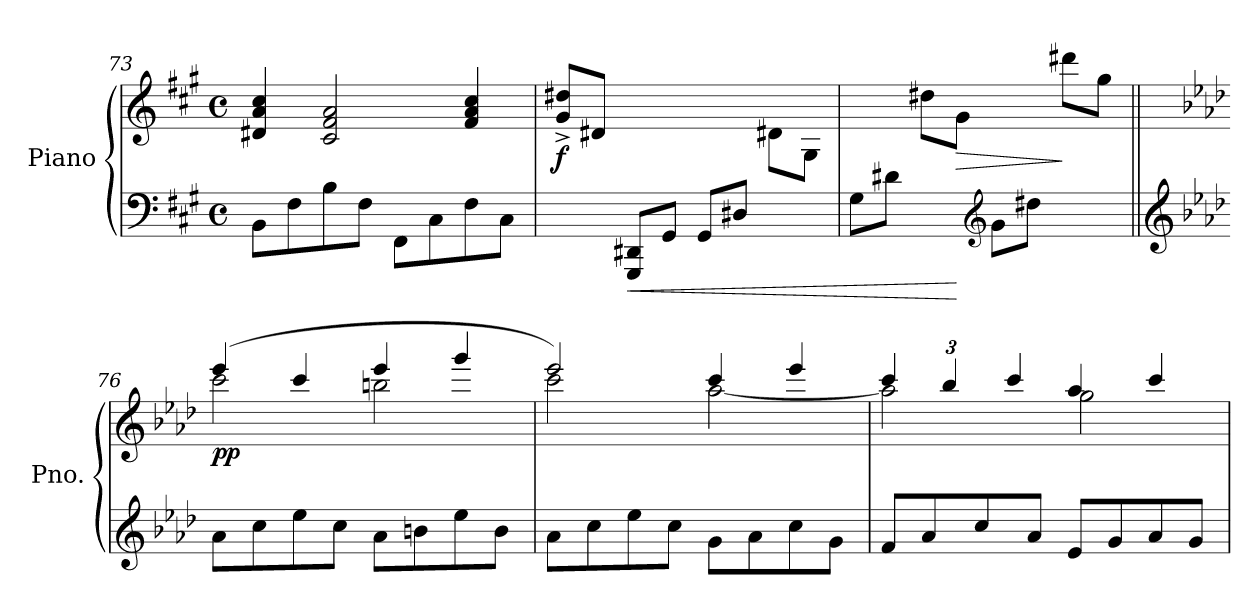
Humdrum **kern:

**kern	**kern	**dynam
*part1	*part1	*part1
*staff2	*staff1	*staff1/2
*I"Piano	*	*
*I'Pno.	*	*
*clefF4	*clefG2	*
*k[f#c#g#]	*k[f#c#g#]	*
*M4/4	*M4/4	*
*met(c)	*met(c)	*
=73	=73	=73
8BB\L	4d#X/ 4a/ 4cc#/	.
8F#\	.	.
8B\	2c#/ 2f#/ 2a/	.
8F#\J	.	.
8FF#\L	.	.
8C#\	.	.
8F#\	4f#/ 4a/ 4cc#/	.
8C#\J	.	.
=74	=74	=74
*	*^	*
!	!	!	!LO:DY:b
4ryy	8g#/^ 8dd#X/^L	2.ryy	f
.	8d#X/J	.	.
!	!	!	!LO:HP:b=2
8GGG#/ 8DD#X/L	4ryy	.	<
8GG#/J	.	.	.
(>8GG#/L	2ryy	.	.
8D#X/J	.	.	.
4ryy	.	8d#X\L	.
.	.	8G#\J)	.
=75	=75	=75	=75
(>8G#\L	1ryy	4ryy	.
8d#X\J	.	.	.
4ryy	.	8dd#X\L	.
!	!	!	!LO:HP:n=1:b
.	.	8g#\J)	[ >
*clefG2	*	*	*
(>8g#\L	.	4ryy	.
8dd#X\J	.	.	.
4ryy	.	8ddd#X\L	]
.	.	8gg#\J)	.
!!LO:PB:g=z	!!
=76||	=76||	=76||	=76||
*clefG2	*	*	*
*k[b-e-a-d-]	*k[b-e-a-d-]	*	*
!	!	!	!LO:DY:b
8a-\L	(>4eee-/	2ccc\	pp
8cc\	.	.	.
8ee-\	4ccc/	.	.
8cc\J	.	.	.
8a-\L	4eee-/	2bbn\	.
8bn\	.	.	.
8ee-\	4ggg/	.	.
8b\J	.	.	.
=77	=77	=77	=77
8a-\L	2eee-/)	2ccc\	.
8cc\	.	.	.
8ee-\	.	.	.
8cc\J	.	.	.
8g\L	4ccc/	[2aa-\	.
8a-\	.	.	.
8cc\	4eee-/	.	.
8g\J	.	.	.
=78	=78	=78	=78
*	*Xbrackettup	*	*
8f/L	6ccc/	2aa-\]	.
8a-/	.	.	.
.	6bb-/	.	.
8cc/	.	.	.
.	6ccc/	.	.
8a-/J	.	.	.
8e-/L	4aa-/	2gg\	.
8g/	.	.	.
8a-/	4ccc/	.	.
8g/J	.	.	.
*	*v	*v	*
=	=	=
*-	*-	*-
